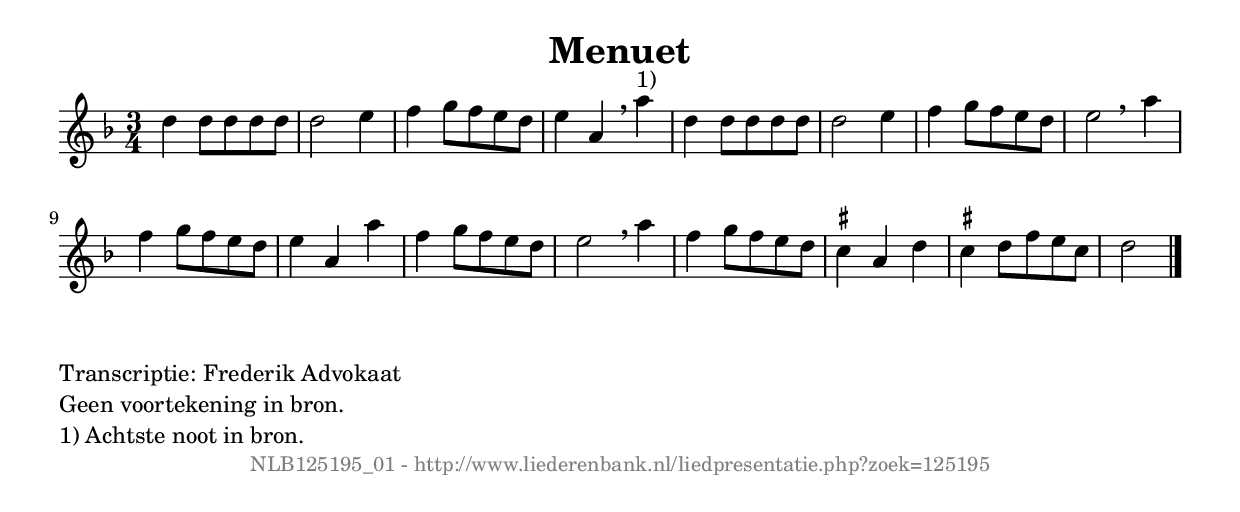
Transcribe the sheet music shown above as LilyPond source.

%
% produced by wce2krn 1.64 (7 June 2014)
%
\version"2.16"
#(append! paper-alist '(("long" . (cons (* 210 mm) (* 2000 mm)))))
#(set-default-paper-size "long")
sb = {\breathe}
mBreak = {\breathe }
bBreak = {\breathe }
x = {\once\override NoteHead #'style = #'cross }
gl=\glissando
itime={\override Staff.TimeSignature #'stencil = ##f }
ficta = {\once\set suggestAccidentals = ##t}
fine = {\once\override Score.RehearsalMark #'self-alignment-X = #1 \mark \markup {\italic{Fine}}}
dc = {\once\override Score.RehearsalMark #'self-alignment-X = #1 \mark \markup {\italic{D.C.}}}
dcf = {\once\override Score.RehearsalMark #'self-alignment-X = #1 \mark \markup {\italic{D.C. al Fine}}}
dcc = {\once\override Score.RehearsalMark #'self-alignment-X = #1 \mark \markup {\italic{D.C. al Coda}}}
ds = {\once\override Score.RehearsalMark #'self-alignment-X = #1 \mark \markup {\italic{D.S.}}}
dsf = {\once\override Score.RehearsalMark #'self-alignment-X = #1 \mark \markup {\italic{D.S. al Fine}}}
dsc = {\once\override Score.RehearsalMark #'self-alignment-X = #1 \mark \markup {\italic{D.S. al Coda}}}
pv = {\set Score.repeatCommands = #'((volta "1"))}
sv = {\set Score.repeatCommands = #'((volta "2"))}
tv = {\set Score.repeatCommands = #'((volta "3"))}
qv = {\set Score.repeatCommands = #'((volta "4"))}
xv = {\set Score.repeatCommands = #'((volta #f))}
\header{ tagline = ""
title = "Menuet"
}
\score {{
\key d \minor
\relative g'
{
\set melismaBusyProperties = #'()
\time 3/4
\tempo 4=120
\override Score.MetronomeMark #'transparent = ##t
\override Score.RehearsalMark #'break-visibility = #(vector #t #t #f)
d'4 d8 d d d d2 e4 f4 g8 f e d e4 a, \sb a'^"1)" d, d8 d d d d2 e4 f g8 f e d e2 \bar ":|" \bBreak
a4 | f g8 f e d e4 a, a' f g8 f e d e2 \sb a4 f g8 f e d \ficta cis4 a d \ficta cis d8 f e \ficta cis d2 \bar "|."
 }}
 \midi { }
 \layout {
            indent = 0.0\cm
}
}
\markup { \wordwrap-string #" 
Transcriptie: Frederik Advokaat

Geen voortekening in bron.

1) Achtste noot in bron.
"}
\markup { \vspace #0 } \markup { \with-color #grey \fill-line { \center-column { \smaller "NLB125195_01 - http://www.liederenbank.nl/liedpresentatie.php?zoek=125195" } } }
